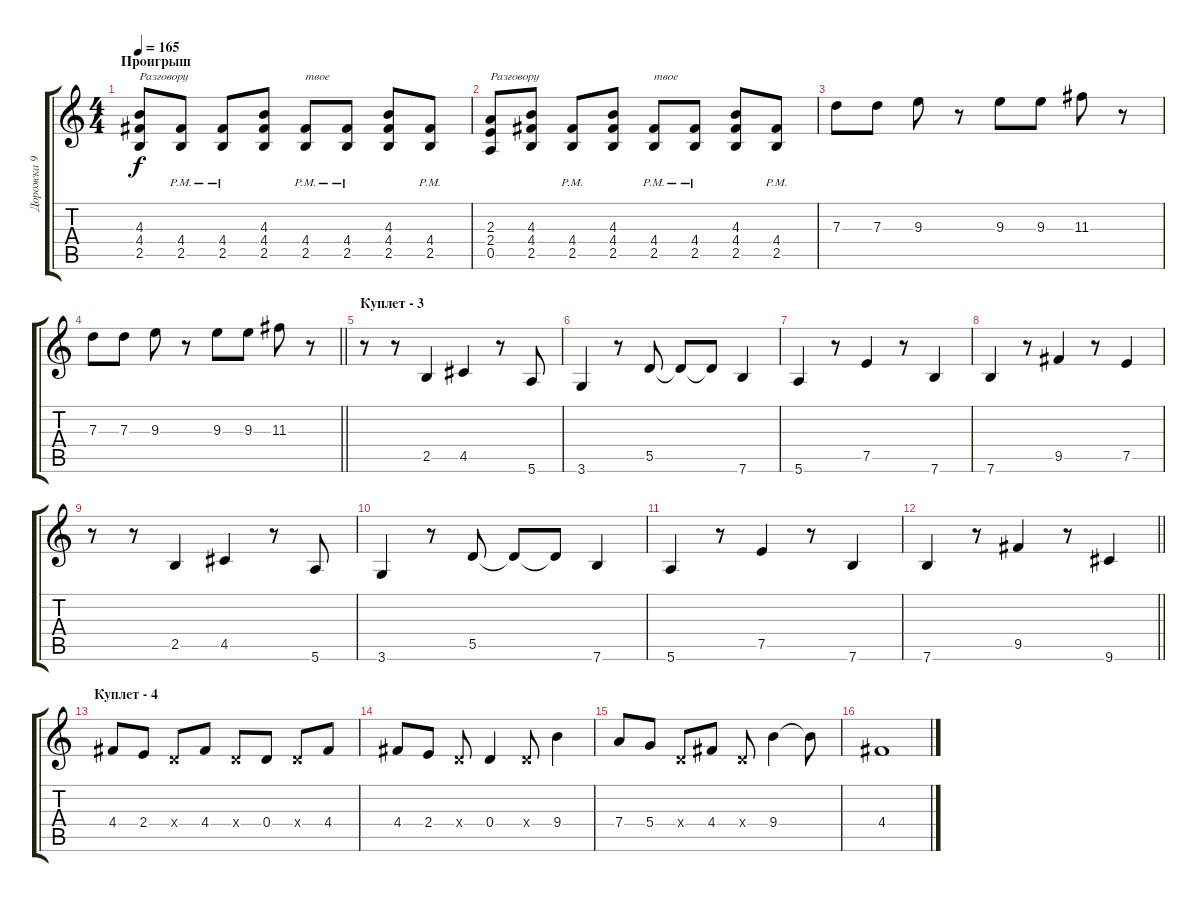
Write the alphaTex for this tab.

\track ("Дорожка 9" "Дорожка 9") {instrument distortionguitar}
\staff {score tabs}
\tuning (E4 B3 G3 D3 A2 E2) {hide}
\ts (4 4)
\section ("" "Проигрыш ")
\tempo 165
\clef g2
\ks c
(4.3 4.4 2.5).8{txt "Разговору " dy f} (4.4{pm} 2.5{pm}).8 (4.4{pm} 2.5{pm}).8 (4.3 4.4 2.5).8 (4.4{pm} 2.5{pm}).8{txt "твое"} (4.4{pm} 2.5{pm}).8 (4.3 4.4 2.5).8 (4.4{pm} 2.5{pm}).8 |
(2.3 2.4 0.5).8{txt "Разговору "} (4.3 4.4 2.5).8 (4.4{pm} 2.5{pm}).8 (4.3 4.4 2.5).8 (4.4{pm} 2.5{pm}).8{txt "твое"} (4.4{pm} 2.5{pm}).8 (4.3 4.4 2.5).8 (4.4{pm} 2.5{pm}).8 |
7.3.8 7.3.8 9.3.8 r.8 9.3.8 9.3.8 11.3.8 r.8 |
\barLineRight lightlight
7.3.8 7.3.8 9.3.8 r.8 9.3.8 9.3.8 11.3.8 r.8 |
\section ("" "Куплет - 3")
r.8 r.8 2.5.4 4.5.4 r.8 5.6.8 |
3.6.4 r.8 5.5.8 5.5{t}.8 5.5{t}.8 7.6.4 |
5.6.4 r.8 7.5.4 r.8 7.6.4 |
7.6.4 r.8 9.5.4 r.8 7.5.4 |
r.8 r.8 2.5.4 4.5.4 r.8 5.6.8 |
3.6.4 r.8 5.5.8 5.5{t}.8 5.5{t}.8 7.6.4 |
5.6.4 r.8 7.5.4 r.8 7.6.4 |
\barLineRight lightlight
7.6.4 r.8 9.5.4 r.8 9.6.4 |
\section ("" "Куплет - 4")
4.4.8 2.4.8 0.4{x}.8 4.4.8 0.4{x}.8 0.4.8 0.4{x}.8 4.4.8 |
4.4.8 2.4.8 0.4{x}.8 0.4.4 0.4{x}.8 9.4.4 |
7.4.8 5.4.8 0.4{x}.8 4.4.8 0.4{x}.8 9.4.4 9.4{t}.8 |
4.4.1
